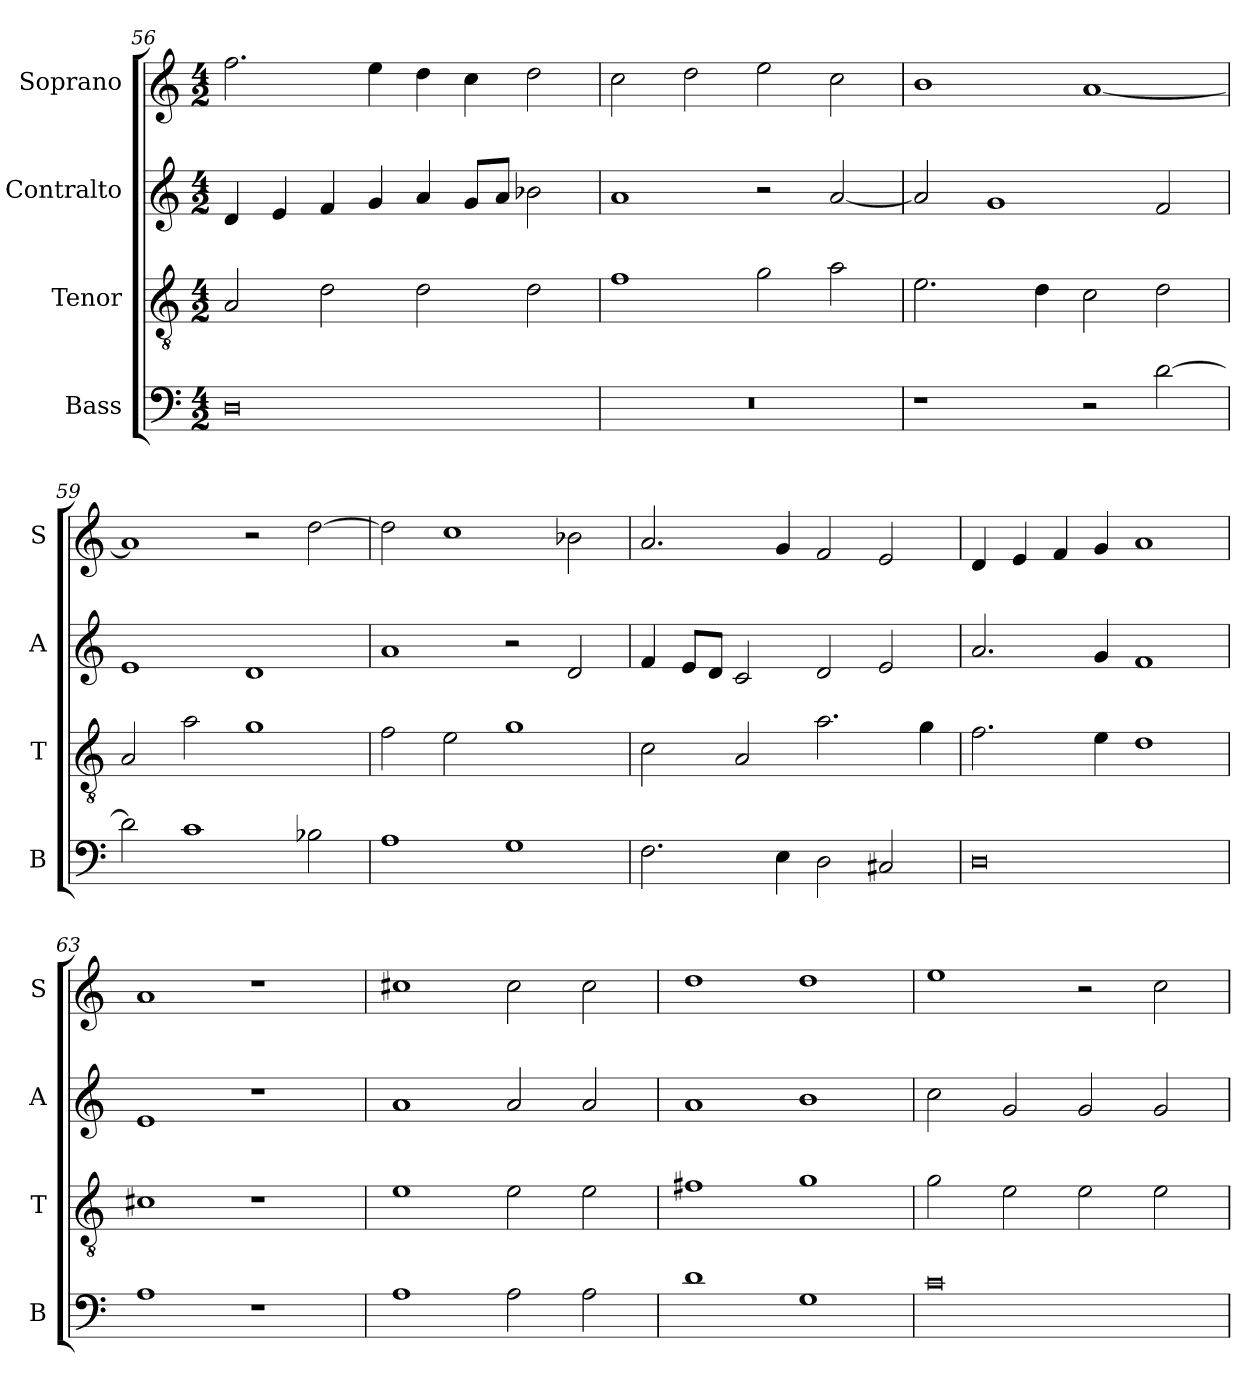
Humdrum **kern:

**kern	**kern	**kern	**kern
*part4	*part3	*part2	*part1
*staff4	*staff3	*staff2	*staff1
*I"Bass	*I"Tenor	*I"Contralto	*I"Soprano
*I'B	*I'T	*I'A	*I'S
*clefF4	*clefGv2	*clefG2	*clefG2
*k[]	*k[]	*k[]	*k[]
*D:dor	*D:dor	*D:dor	*D:dor
*M4/2	*M4/2	*M4/2	*M4/2
=56	=56	=56	=56
0D	2A	4d	2.ff
.	.	4e	.
.	2d	4f	.
.	.	4g	4ee
.	2d	4a	4dd
.	.	8g/L	4cc
.	.	8a/J	.
.	2d	2b-X	2dd
=57	=57	=57	=57
0r	1f	1a	2cc
.	.	.	2dd
.	2g	2r	2ee
.	2a	[2a	2cc
=58	=58	=58	=58
1r	2.e	2a]	1b
.	.	1g	.
.	4d	.	.
2r	2c	.	[1a
[2d	2d	2f	.
=59	=59	=59	=59
2d]	2A	1e	1a]
1c	2a	.	.
.	1g	1d	2r
2B-X	.	.	[2dd
=60	=60	=60	=60
1A	2f	1a	2dd]
.	2e	.	1cc
1G	1g	2r	.
.	.	2d	2b-X
=61	=61	=61	=61
2.F	2c	4f	2.a
.	.	8e/L	.
.	.	8d/J	.
.	2A	2c	.
4E	.	.	4g
2D	2.a	2d	2f
2C#X	.	2e	2e
.	4g	.	.
=62	=62	=62	=62
0D	2.f	2.a	4d
.	.	.	4e
.	.	.	4f
.	4e	4g	4g
.	1d	1f	1a
=63	=63	=63	=63
1A	1c#X	1e	1a
1r	1r	1r	1r
=64	=64	=64	=64
1A	1e	1a	1cc#X
2A	2e	2a	2cc#
2A	2e	2a	2cc#
=65	=65	=65	=65
1d	1f#X	1a	1dd
1G	1g	1b	1dd
=66	=66	=66	=66
0c	2g	2cc	1ee
.	2e	2g	.
.	2e	2g	2r
.	2e	2g	2cc
=	=	=	=
*-	*-	*-	*-
